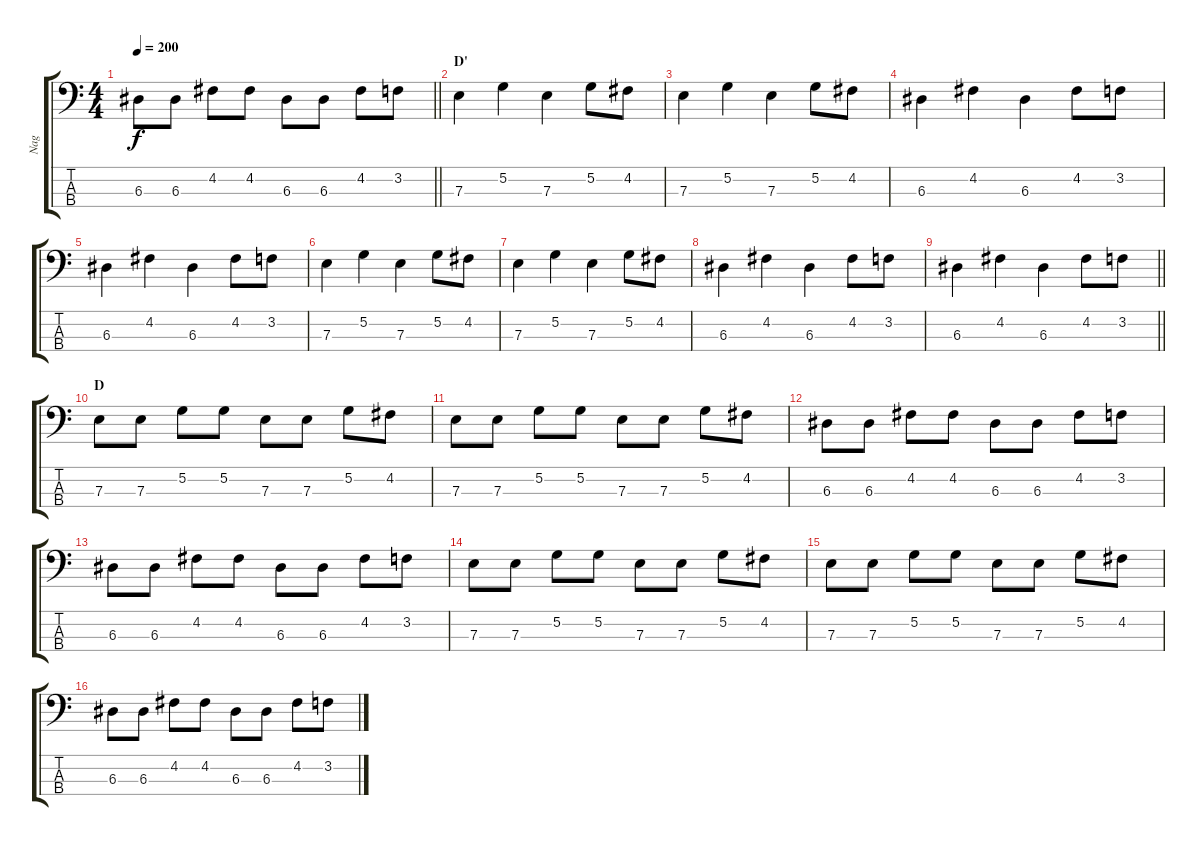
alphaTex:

\track ("Nag" "Nag") {instrument electricbassfinger}
\staff {score tabs}
\tuning (G2 D2 A1 E1) {hide}
\ts (4 4)
\tempo 200
\clef f4
\barLineRight lightlight
\ks c
6.3.8{dy f} 6.3.8 4.2.8 4.2.8 6.3.8 6.3.8 4.2.8 3.2.8 |
\section ("" "D'")
7.3.4 5.2.4 7.3.4 5.2.8 4.2.8 |
7.3.4 5.2.4 7.3.4 5.2.8 4.2.8 |
6.3.4 4.2.4 6.3.4 4.2.8 3.2.8 |
6.3.4 4.2.4 6.3.4 4.2.8 3.2.8 |
7.3.4 5.2.4 7.3.4 5.2.8 4.2.8 |
7.3.4 5.2.4 7.3.4 5.2.8 4.2.8 |
6.3.4 4.2.4 6.3.4 4.2.8 3.2.8 |
\barLineRight lightlight
6.3.4 4.2.4 6.3.4 4.2.8 3.2.8 |
\section ("" "D")
7.3.8 7.3.8 5.2.8 5.2.8 7.3.8 7.3.8 5.2.8 4.2.8 |
7.3.8 7.3.8 5.2.8 5.2.8 7.3.8 7.3.8 5.2.8 4.2.8 |
6.3.8 6.3.8 4.2.8 4.2.8 6.3.8 6.3.8 4.2.8 3.2.8 |
6.3.8 6.3.8 4.2.8 4.2.8 6.3.8 6.3.8 4.2.8 3.2.8 |
7.3.8 7.3.8 5.2.8 5.2.8 7.3.8 7.3.8 5.2.8 4.2.8 |
7.3.8 7.3.8 5.2.8 5.2.8 7.3.8 7.3.8 5.2.8 4.2.8 |
6.3.8 6.3.8 4.2.8 4.2.8 6.3.8 6.3.8 4.2.8 3.2.8
